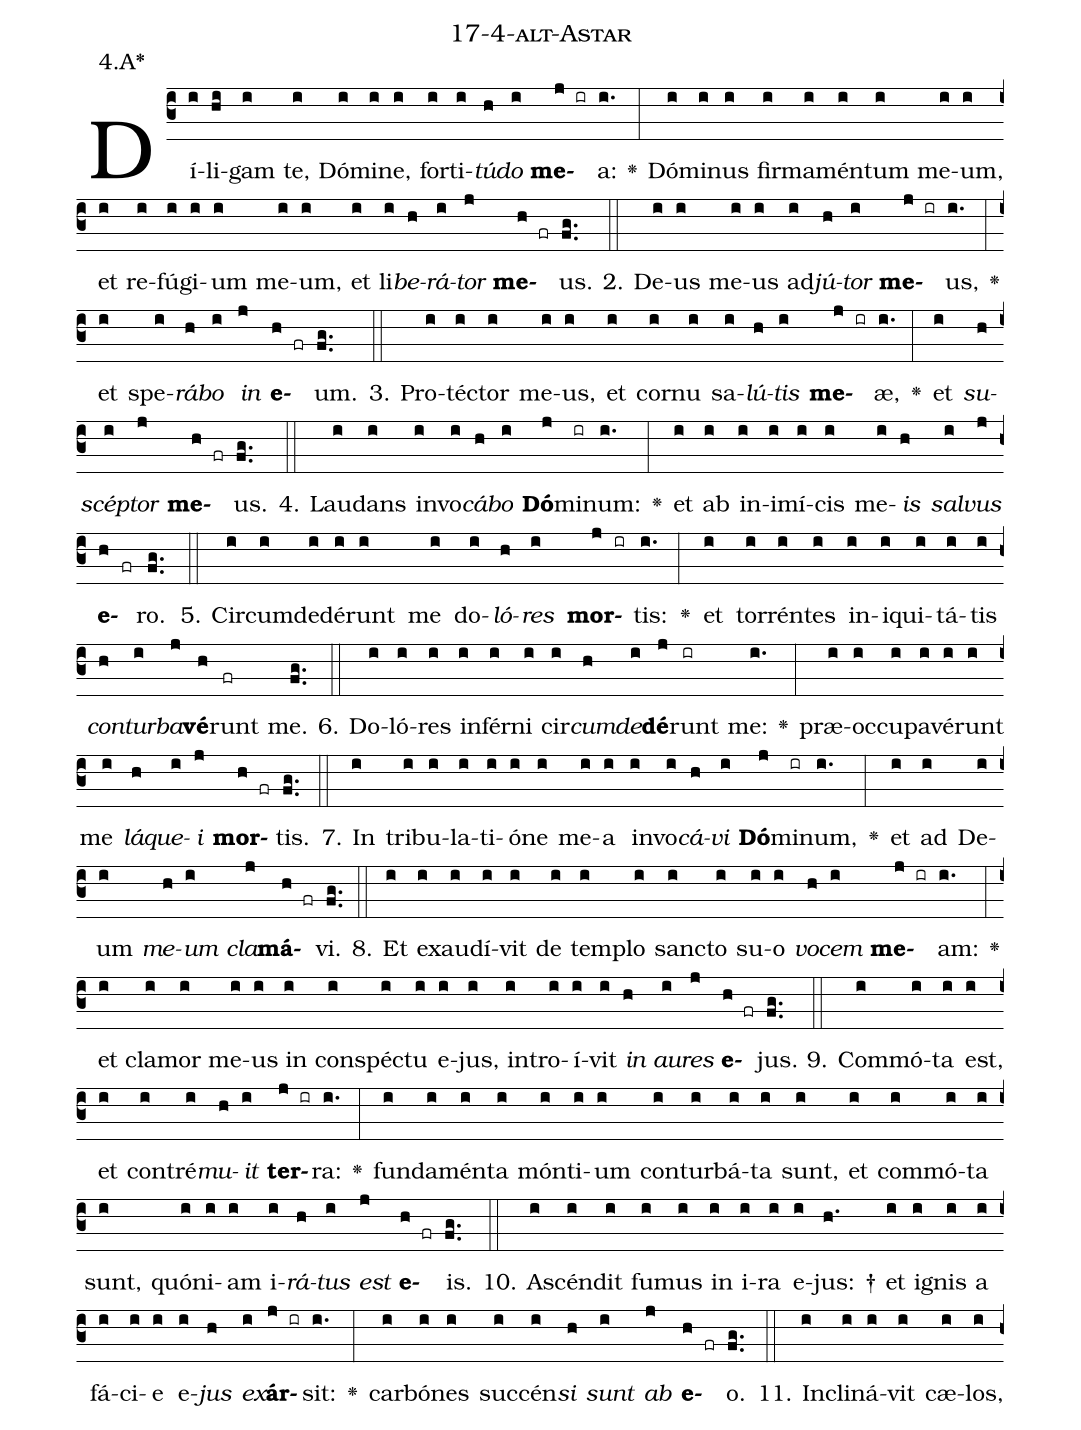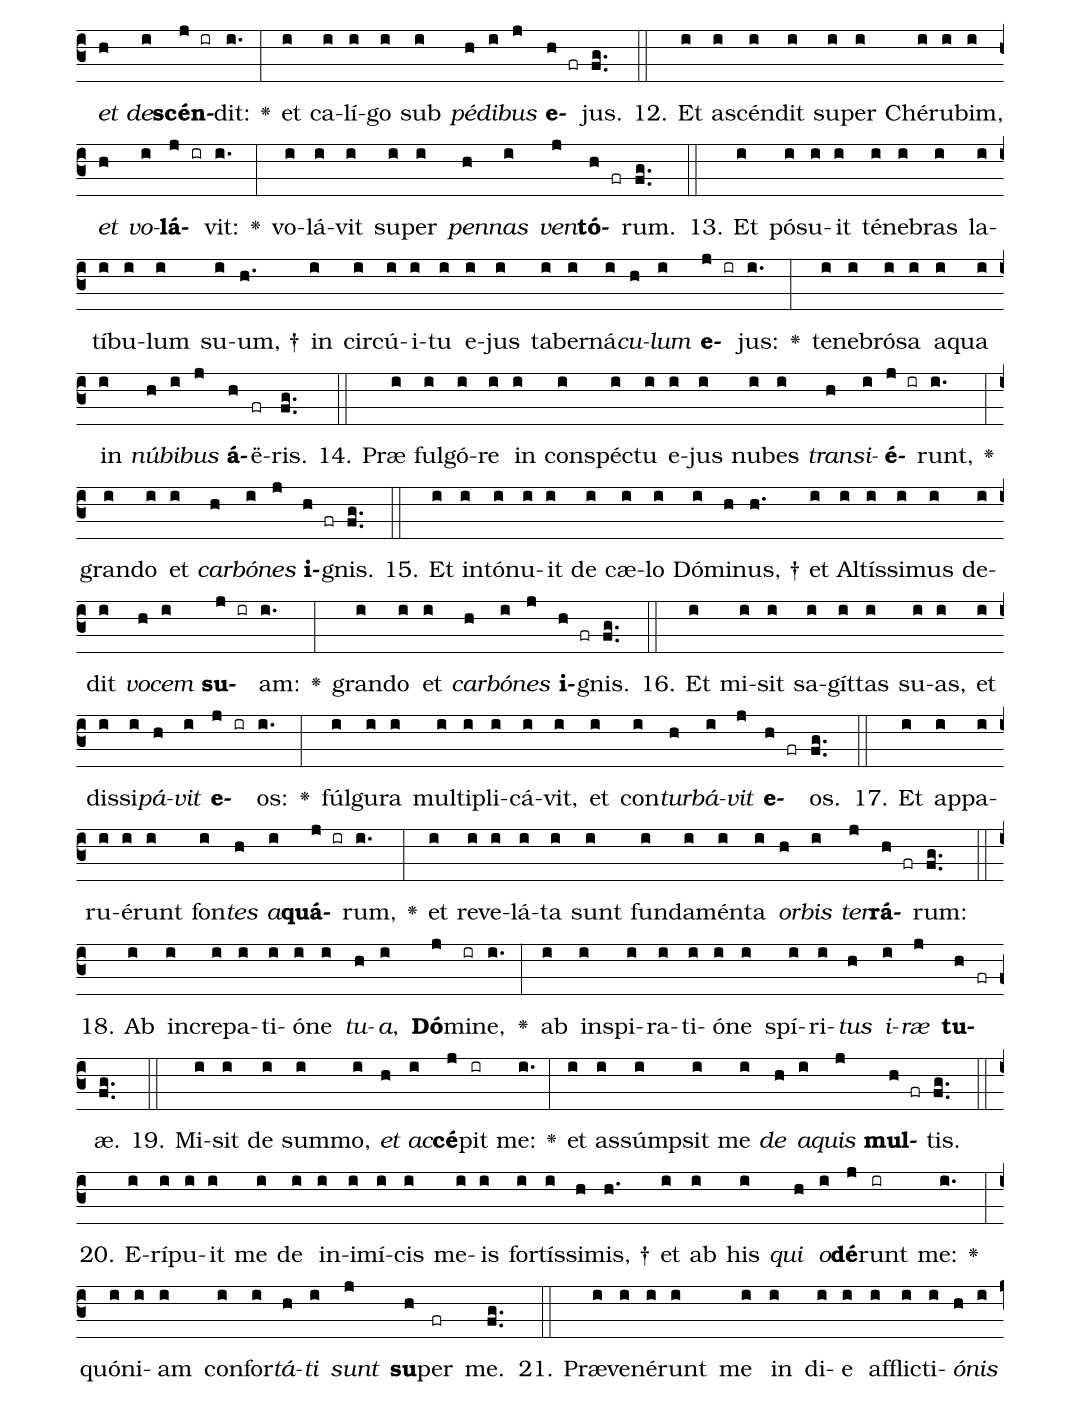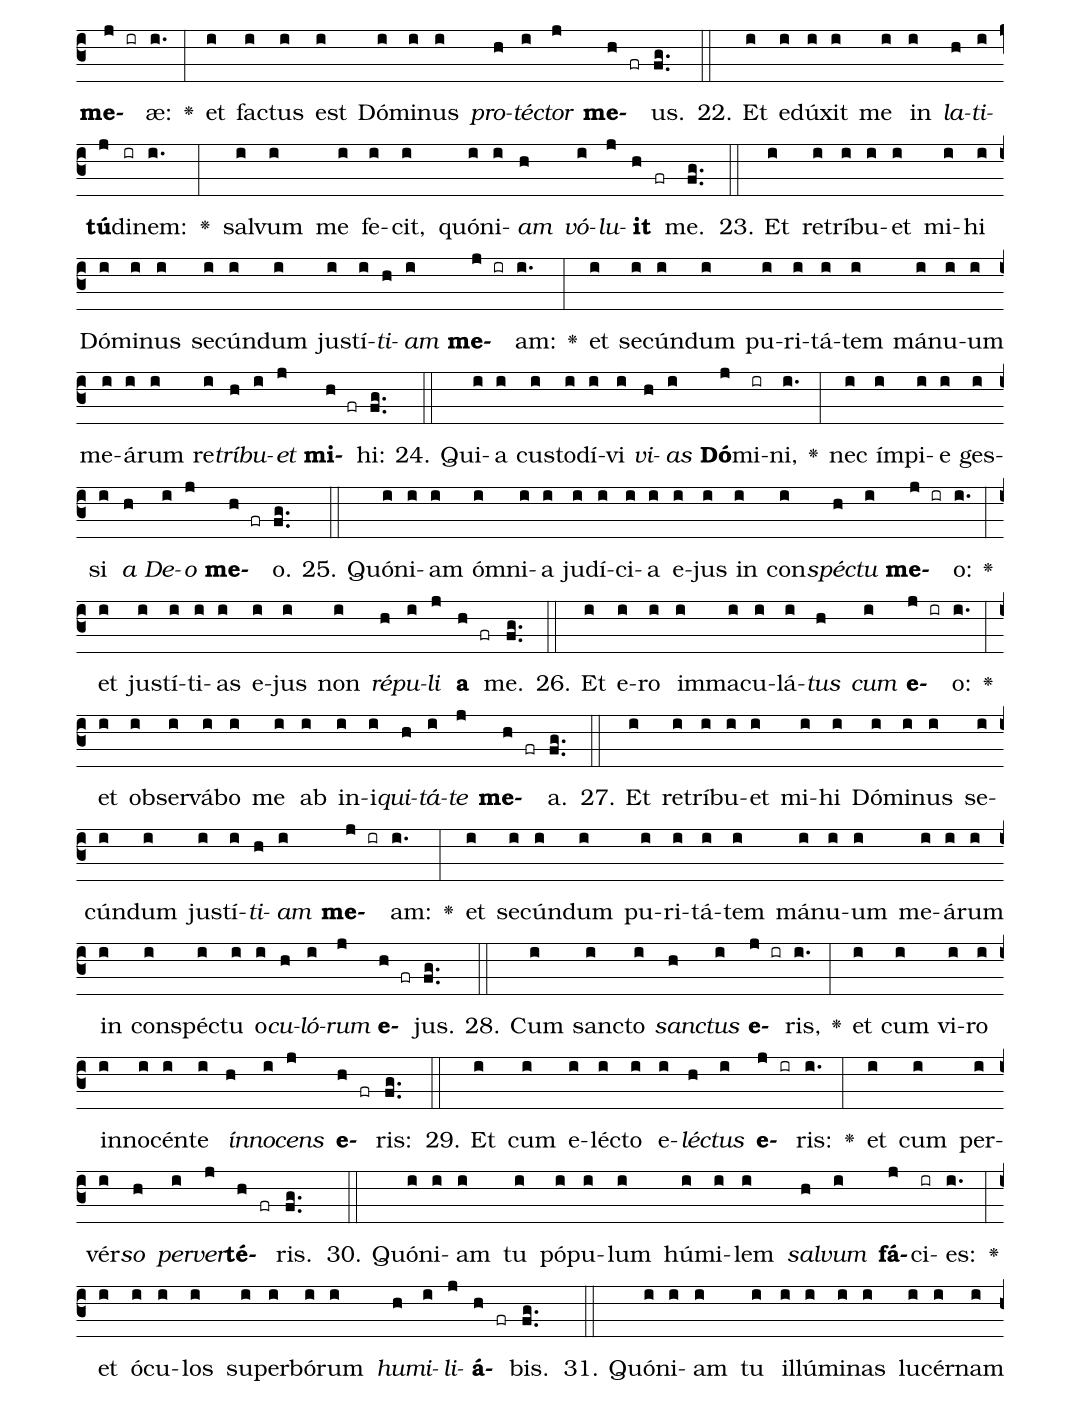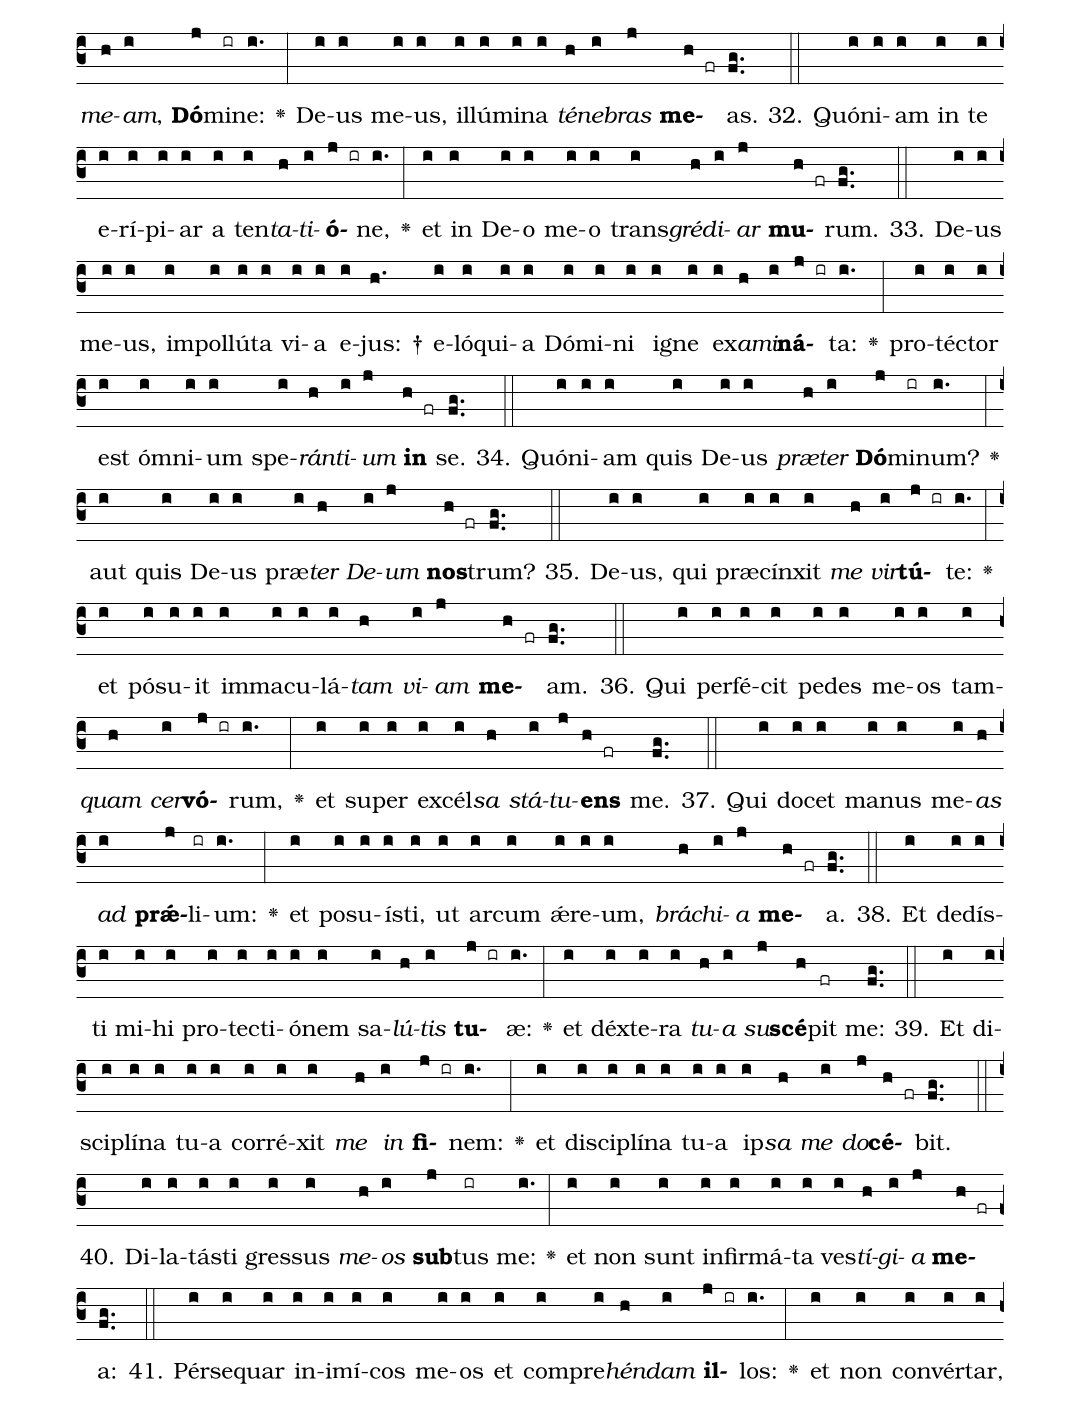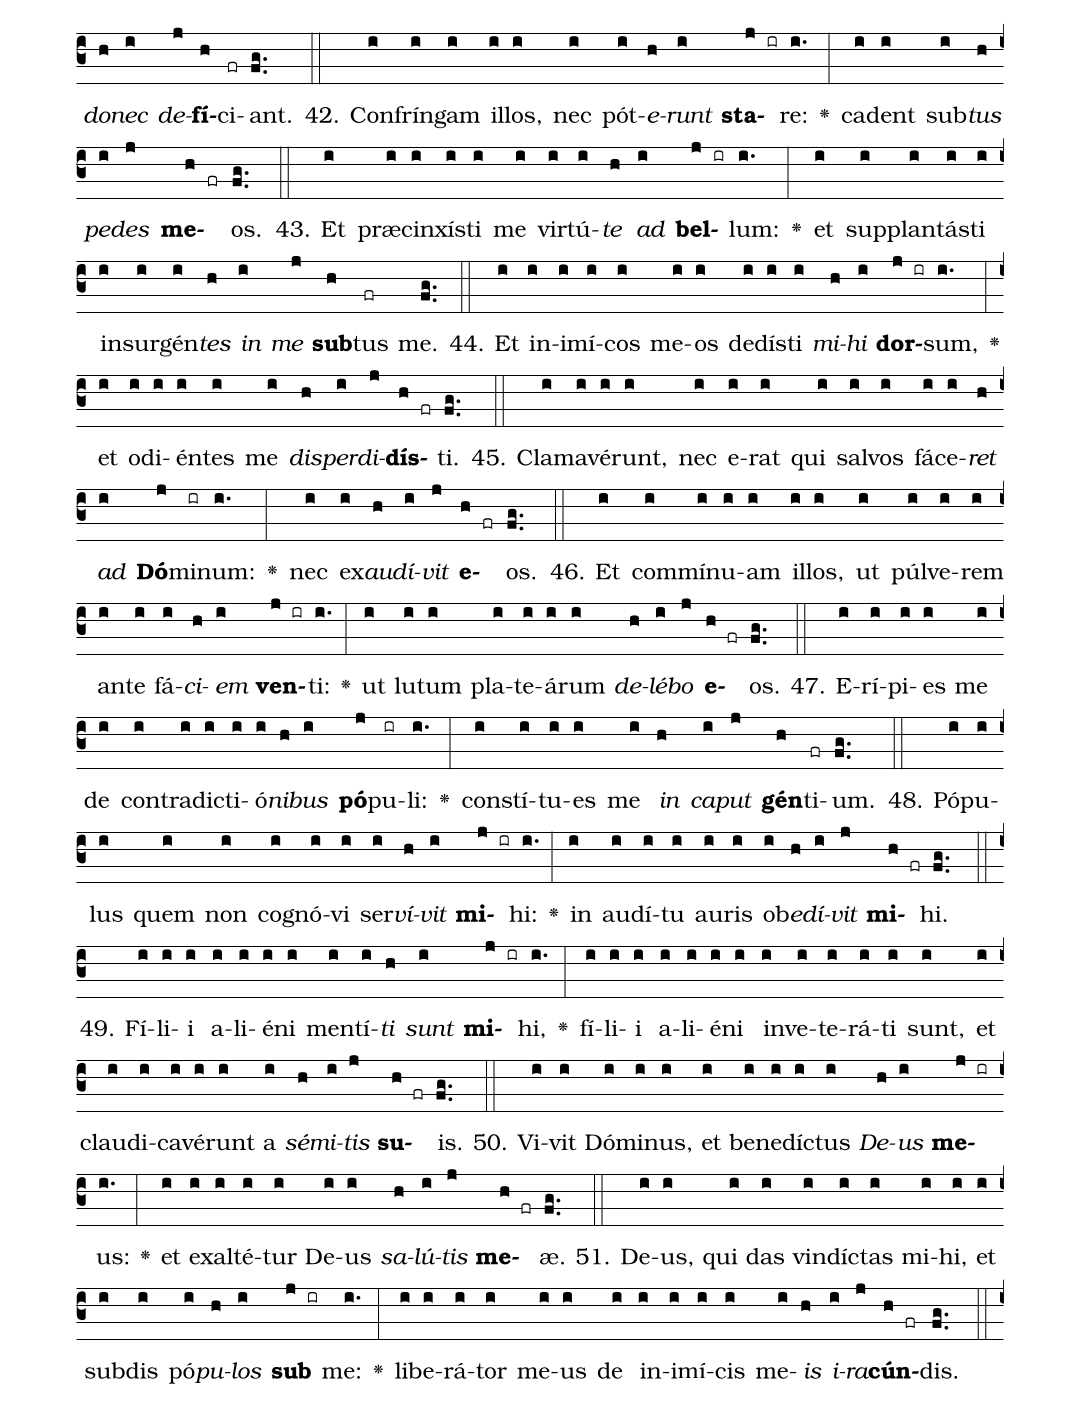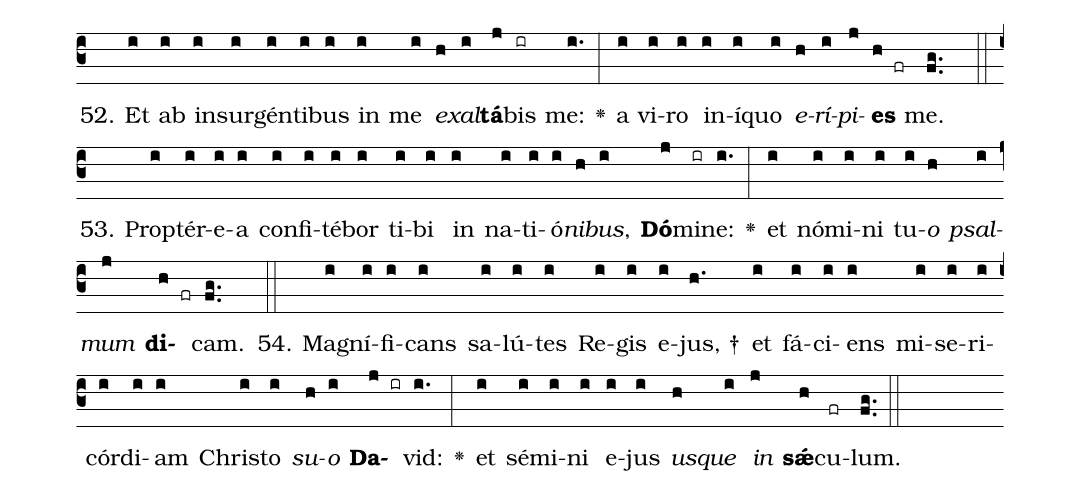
name: 17-4-alt-Astar;
annotation: 4.A*;
%%
(c3)Dí(i)li(hi)gam(i) te,(i) Dó(i)mi(i)ne,(i) for(i)ti(i)<i>tú</i>(h)<i>do</i>(i) <b>me</b>(j ir)a:(i.) <v>\greheightstar</v>(:) Dó(i)mi(i)nus(i) fir(i)ma(i)mén(i)tum(i) me(i)um,(i) et(i) re(i)fú(i)gi(i)um(i) me(i)um,(i) et(i) li(i)<i>be</i>(h)<i>rá</i>(i)<i>tor</i>(j) <b>me</b>(h fr)us.(fg..) (::)
2. De(i)us(i) me(i)us(i) ad(i)<i>jú</i>(h)<i>tor</i>(i) <b>me</b>(j ir)us,(i.) <v>\greheightstar</v>(:) et(i) spe(i)<i>rá</i>(h)<i>bo</i>(i) <i>in</i>(j) <b>e</b>(h fr)um.(fg..) (::)
3. Pro(i)téc(i)tor(i) me(i)us,(i) et(i) cor(i)nu(i) sa(i)<i>lú</i>(h)<i>tis</i>(i) <b>me</b>(j ir)æ,(i.) <v>\greheightstar</v>(:) et(i) <i>su</i>(h)<i>scép</i>(i)<i>tor</i>(j) <b>me</b>(h fr)us.(fg..) (::)
4. Lau(i)dans(i) in(i)vo(i)<i>cá</i>(h)<i>bo</i>(i) <b>Dó</b>(j)mi(ir)num:(i.) <v>\greheightstar</v>(:) et(i) ab(i) in(i)i(i)mí(i)cis(i) me(i)<i>is</i>(h) <i>sal</i>(i)<i>vus</i>(j) <b>e</b>(h fr)ro.(fg..) (::)
5. Cir(i)cum(i)de(i)dé(i)runt(i) me(i) do(i)<i>ló</i>(h)<i>res</i>(i) <b>mor</b>(j ir)tis:(i.) <v>\greheightstar</v>(:) et(i) tor(i)rén(i)tes(i) in(i)i(i)qui(i)tá(i)tis(i) <i>con</i>(h)<i>tur</i>(i)<i>ba</i>(j)<b>vé</b>(h)runt(fr) me.(fg..) (::)
6. Do(i)ló(i)res(i) in(i)fér(i)ni(i) cir(i)<i>cum</i>(h)<i>de</i>(i)<b>dé</b>(j)runt(ir) me:(i.) <v>\greheightstar</v>(:) præ(i)oc(i)cu(i)pa(i)vé(i)runt(i) me(i) <i>lá</i>(h)<i>que</i>(i)<i>i</i>(j) <b>mor</b>(h fr)tis.(fg..) (::)
7. In(i) tri(i)bu(i)la(i)ti(i)ó(i)ne(i) me(i)a(i) in(i)vo(i)<i>cá</i>(h)<i>vi</i>(i) <b>Dó</b>(j)mi(ir)num,(i.) <v>\greheightstar</v>(:) et(i) ad(i) De(i)um(i) <i>me</i>(h)<i>um</i>(i) <i>cla</i>(j)<b>má</b>(h fr)vi.(fg..) (::)
8. Et(i) ex(i)au(i)dí(i)vit(i) de(i) tem(i)plo(i) sanc(i)to(i) su(i)o(i) <i>vo</i>(h)<i>cem</i>(i) <b>me</b>(j ir)am:(i.) <v>\greheightstar</v>(:) et(i) cla(i)mor(i) me(i)us(i) in(i) con(i)spéc(i)tu(i) e(i)jus,(i) in(i)tro(i)í(i)vit(i) <i>in</i>(h) <i>au</i>(i)<i>res</i>(j) <b>e</b>(h fr)jus.(fg..) (::)
9. Com(i)mó(i)ta(i) est,(i) et(i) con(i)tré(i)<i>mu</i>(h)<i>it</i>(i) <b>ter</b>(j ir)ra:(i.) <v>\greheightstar</v>(:) fun(i)da(i)mén(i)ta(i) món(i)ti(i)um(i) con(i)tur(i)bá(i)ta(i) sunt,(i) et(i) com(i)mó(i)ta(i) sunt,(i) quón(i)i(i)am(i) i(i)<i>rá</i>(h)<i>tus</i>(i) <i>est</i>(j) <b>e</b>(h fr)is.(fg..) (::)
10. A(i)scén(i)dit(i) fu(i)mus(i) in(i) i(i)ra(i) e(i)jus: †(h.) et(i) i(i)gnis(i) a(i) fá(i)ci(i)e(i) e(i)<i>jus</i>(h) <i>ex</i>(i)<b>ár</b>(j ir)sit:(i.) <v>\greheightstar</v>(:) car(i)bó(i)nes(i) suc(i)cén(i)<i>si</i>(h) <i>sunt</i>(i) <i>ab</i>(j) <b>e</b>(h fr)o.(fg..) (::)
11. In(i)cli(i)ná(i)vit(i) cæ(i)los,(i) <i>et</i>(h) <i>de</i>(i)<b>scén</b>(j ir)dit:(i.) <v>\greheightstar</v>(:) et(i) ca(i)lí(i)go(i) sub(i) <i>pé</i>(h)<i>di</i>(i)<i>bus</i>(j) <b>e</b>(h fr)jus.(fg..) (::)
12. Et(i) a(i)scén(i)dit(i) su(i)per(i) Ché(i)ru(i)bim,(i) <i>et</i>(h) <i>vo</i>(i)<b>lá</b>(j ir)vit:(i.) <v>\greheightstar</v>(:) vo(i)lá(i)vit(i) su(i)per(i) <i>pen</i>(h)<i>nas</i>(i) <i>ven</i>(j)<b>tó</b>(h fr)rum.(fg..) (::)
13. Et(i) pó(i)su(i)it(i) té(i)ne(i)bras(i) la(i)tí(i)bu(i)lum(i) su(i)um, †(h.) in(i) cir(i)cú(i)i(i)tu(i) e(i)jus(i) ta(i)ber(i)ná(i)<i>cu</i>(h)<i>lum</i>(i) <b>e</b>(j ir)jus:(i.) <v>\greheightstar</v>(:) te(i)ne(i)bró(i)sa(i) a(i)qua(i) in(i) <i>nú</i>(h)<i>bi</i>(i)<i>bus</i>(j) <b>á</b>(h)ë(fr)ris.(fg..) (::)
14. Præ(i) ful(i)gó(i)re(i) in(i) con(i)spéc(i)tu(i) e(i)jus(i) nu(i)bes(i) <i>trans</i>(h)<i>i</i>(i)<b>é</b>(j ir)runt,(i.) <v>\greheightstar</v>(:) gran(i)do(i) et(i) <i>car</i>(h)<i>bó</i>(i)<i>nes</i>(j) <b>i</b>(h fr)gnis.(fg..) (::)
15. Et(i) in(i)tó(i)nu(i)it(i) de(i) cæ(i)lo(i) Dó(i)mi(h)nus, †(h.) et(i) Al(i)tís(i)si(i)mus(i) de(i)dit(i) <i>vo</i>(h)<i>cem</i>(i) <b>su</b>(j ir)am:(i.) <v>\greheightstar</v>(:) gran(i)do(i) et(i) <i>car</i>(h)<i>bó</i>(i)<i>nes</i>(j) <b>i</b>(h fr)gnis.(fg..) (::)
16. Et(i) mi(i)sit(i) sa(i)gít(i)tas(i) su(i)as,(i) et(i) dis(i)si(i)<i>pá</i>(h)<i>vit</i>(i) <b>e</b>(j ir)os:(i.) <v>\greheightstar</v>(:) fúl(i)gu(i)ra(i) mul(i)ti(i)pli(i)cá(i)vit,(i) et(i) con(i)<i>tur</i>(h)<i>bá</i>(i)<i>vit</i>(j) <b>e</b>(h fr)os.(fg..) (::)
17. Et(i) ap(i)pa(i)ru(i)é(i)runt(i) fon(i)<i>tes</i>(h) <i>a</i>(i)<b>quá</b>(j ir)rum,(i.) <v>\greheightstar</v>(:) et(i) re(i)ve(i)lá(i)ta(i) sunt(i) fun(i)da(i)mén(i)ta(i) <i>or</i>(h)<i>bis</i>(i) <i>ter</i>(j)<b>rá</b>(h fr)rum:(fg..) (::)
18. Ab(i) in(i)cre(i)pa(i)ti(i)ó(i)ne(i) <i>tu</i>(h)<i>a</i>,(i) <b>Dó</b>(j)mi(ir)ne,(i.) <v>\greheightstar</v>(:) ab(i) in(i)spi(i)ra(i)ti(i)ó(i)ne(i) spí(i)ri(i)<i>tus</i>(h) <i>i</i>(i)<i>ræ</i>(j) <b>tu</b>(h fr)æ.(fg..) (::)
19. Mi(i)sit(i) de(i) sum(i)mo,(i) <i>et</i>(h) <i>ac</i>(i)<b>cé</b>(j)pit(ir) me:(i.) <v>\greheightstar</v>(:) et(i) as(i)súmp(i)sit(i) me(i) <i>de</i>(h) <i>a</i>(i)<i>quis</i>(j) <b>mul</b>(h fr)tis.(fg..) (::)
20. E(i)rí(i)pu(i)it(i) me(i) de(i) in(i)i(i)mí(i)cis(i) me(i)is(i) for(i)tís(i)si(h)mis, †(h.) et(i) ab(i) his(i) <i>qui</i>(h) <i>o</i>(i)<b>dé</b>(j)runt(ir) me:(i.) <v>\greheightstar</v>(:) quón(i)i(i)am(i) con(i)for(i)<i>tá</i>(h)<i>ti</i>(i) <i>sunt</i>(j) <b>su</b>(h)per(fr) me.(fg..) (::)
21. Præ(i)ve(i)né(i)runt(i) me(i) in(i) di(i)e(i) af(i)flic(i)ti(i)<i>ó</i>(h)<i>nis</i>(i) <b>me</b>(j ir)æ:(i.) <v>\greheightstar</v>(:) et(i) fac(i)tus(i) est(i) Dó(i)mi(i)nus(i) <i>pro</i>(h)<i>téc</i>(i)<i>tor</i>(j) <b>me</b>(h fr)us.(fg..) (::)
22. Et(i) e(i)dú(i)xit(i) me(i) in(i) <i>la</i>(h)<i>ti</i>(i)<b>tú</b>(j)di(ir)nem:(i.) <v>\greheightstar</v>(:) sal(i)vum(i) me(i) fe(i)cit,(i) quón(i)i(i)<i>am</i>(h) <i>vó</i>(i)<i>lu</i>(j)<b>it</b>(h fr) me.(fg..) (::)
23. Et(i) re(i)trí(i)bu(i)et(i) mi(i)hi(i) Dó(i)mi(i)nus(i) se(i)cún(i)dum(i) jus(i)tí(i)<i>ti</i>(h)<i>am</i>(i) <b>me</b>(j ir)am:(i.) <v>\greheightstar</v>(:) et(i) se(i)cún(i)dum(i) pu(i)ri(i)tá(i)tem(i) má(i)nu(i)um(i) me(i)á(i)rum(i) re(i)<i>trí</i>(h)<i>bu</i>(i)<i>et</i>(j) <b>mi</b>(h fr)hi:(fg..) (::)
24. Qui(i)a(i) cus(i)to(i)dí(i)vi(i) <i>vi</i>(h)<i>as</i>(i) <b>Dó</b>(j)mi(ir)ni,(i.) <v>\greheightstar</v>(:) nec(i) ím(i)pi(i)e(i) ges(i)si(i) <i>a</i>(h) <i>De</i>(i)<i>o</i>(j) <b>me</b>(h fr)o.(fg..) (::)
25. Quón(i)i(i)am(i) óm(i)ni(i)a(i) ju(i)dí(i)ci(i)a(i) e(i)jus(i) in(i) con(i)<i>spéc</i>(h)<i>tu</i>(i) <b>me</b>(j ir)o:(i.) <v>\greheightstar</v>(:) et(i) jus(i)tí(i)ti(i)as(i) e(i)jus(i) non(i) <i>ré</i>(h)<i>pu</i>(i)<i>li</i>(j) <b>a</b>(h fr) me.(fg..) (::)
26. Et(i) e(i)ro(i) im(i)ma(i)cu(i)lá(i)<i>tus</i>(h) <i>cum</i>(i) <b>e</b>(j ir)o:(i.) <v>\greheightstar</v>(:) et(i) ob(i)ser(i)vá(i)bo(i) me(i) ab(i) in(i)i(i)<i>qui</i>(h)<i>tá</i>(i)<i>te</i>(j) <b>me</b>(h fr)a.(fg..) (::)
27. Et(i) re(i)trí(i)bu(i)et(i) mi(i)hi(i) Dó(i)mi(i)nus(i) se(i)cún(i)dum(i) jus(i)tí(i)<i>ti</i>(h)<i>am</i>(i) <b>me</b>(j ir)am:(i.) <v>\greheightstar</v>(:) et(i) se(i)cún(i)dum(i) pu(i)ri(i)tá(i)tem(i) má(i)nu(i)um(i) me(i)á(i)rum(i) in(i) con(i)spéc(i)tu(i) o(i)<i>cu</i>(h)<i>ló</i>(i)<i>rum</i>(j) <b>e</b>(h fr)jus.(fg..) (::)
28. Cum(i) sanc(i)to(i) <i>sanc</i>(h)<i>tus</i>(i) <b>e</b>(j ir)ris,(i.) <v>\greheightstar</v>(:) et(i) cum(i) vi(i)ro(i) in(i)no(i)cén(i)te(i) <i>ín</i>(h)<i>no</i>(i)<i>cens</i>(j) <b>e</b>(h fr)ris:(fg..) (::)
29. Et(i) cum(i) e(i)léc(i)to(i) e(i)<i>léc</i>(h)<i>tus</i>(i) <b>e</b>(j ir)ris:(i.) <v>\greheightstar</v>(:) et(i) cum(i) per(i)vér(i)<i>so</i>(h) <i>per</i>(i)<i>ver</i>(j)<b>té</b>(h fr)ris.(fg..) (::)
30. Quón(i)i(i)am(i) tu(i) pó(i)pu(i)lum(i) hú(i)mi(i)lem(i) <i>sal</i>(h)<i>vum</i>(i) <b>fá</b>(j)ci(ir)es:(i.) <v>\greheightstar</v>(:) et(i) ó(i)cu(i)los(i) su(i)per(i)bó(i)rum(i) <i>hu</i>(h)<i>mi</i>(i)<i>li</i>(j)<b>á</b>(h fr)bis.(fg..) (::)
31. Quón(i)i(i)am(i) tu(i) il(i)lú(i)mi(i)nas(i) lu(i)cér(i)nam(i) <i>me</i>(h)<i>am</i>,(i) <b>Dó</b>(j)mi(ir)ne:(i.) <v>\greheightstar</v>(:) De(i)us(i) me(i)us,(i) il(i)lú(i)mi(i)na(i) <i>té</i>(h)<i>ne</i>(i)<i>bras</i>(j) <b>me</b>(h fr)as.(fg..) (::)
32. Quón(i)i(i)am(i) in(i) te(i) e(i)rí(i)pi(i)ar(i) a(i) ten(i)<i>ta</i>(h)<i>ti</i>(i)<b>ó</b>(j ir)ne,(i.) <v>\greheightstar</v>(:) et(i) in(i) De(i)o(i) me(i)o(i) trans(i)<i>gré</i>(h)<i>di</i>(i)<i>ar</i>(j) <b>mu</b>(h fr)rum.(fg..) (::)
33. De(i)us(i) me(i)us,(i) im(i)pol(i)lú(i)ta(i) vi(i)a(i) e(i)jus: †(h.) e(i)ló(i)qui(i)a(i) Dó(i)mi(i)ni(i) i(i)gne(i) ex(i)<i>a</i>(h)<i>mi</i>(i)<b>ná</b>(j ir)ta:(i.) <v>\greheightstar</v>(:) pro(i)téc(i)tor(i) est(i) óm(i)ni(i)um(i) spe(i)<i>rán</i>(h)<i>ti</i>(i)<i>um</i>(j) <b>in</b>(h fr) se.(fg..) (::)
34. Quón(i)i(i)am(i) quis(i) De(i)us(i) <i>præ</i>(h)<i>ter</i>(i) <b>Dó</b>(j)mi(ir)num?(i.) <v>\greheightstar</v>(:) aut(i) quis(i) De(i)us(i) præ(i)<i>ter</i>(h) <i>De</i>(i)<i>um</i>(j) <b>nos</b>(h fr)trum?(fg..) (::)
35. De(i)us,(i) qui(i) præ(i)cín(i)xit(i) <i>me</i>(h) <i>vir</i>(i)<b>tú</b>(j ir)te:(i.) <v>\greheightstar</v>(:) et(i) pó(i)su(i)it(i) im(i)ma(i)cu(i)lá(i)<i>tam</i>(h) <i>vi</i>(i)<i>am</i>(j) <b>me</b>(h fr)am.(fg..) (::)
36. Qui(i) per(i)fé(i)cit(i) pe(i)des(i) me(i)os(i) tam(i)<i>quam</i>(h) <i>cer</i>(i)<b>vó</b>(j ir)rum,(i.) <v>\greheightstar</v>(:) et(i) su(i)per(i) ex(i)cél(i)<i>sa</i>(h) <i>stá</i>(i)<i>tu</i>(j)<b>ens</b>(h fr) me.(fg..) (::)
37. Qui(i) do(i)cet(i) ma(i)nus(i) me(i)<i>as</i>(h) <i>ad</i>(i) <b>prǽ</b>(j)li(ir)um:(i.) <v>\greheightstar</v>(:) et(i) po(i)su(i)ís(i)ti,(i) ut(i) ar(i)cum(i) ǽ(i)re(i)um,(i) <i>brá</i>(h)<i>chi</i>(i)<i>a</i>(j) <b>me</b>(h fr)a.(fg..) (::)
38. Et(i) de(i)dís(i)ti(i) mi(i)hi(i) pro(i)tec(i)ti(i)ó(i)nem(i) sa(i)<i>lú</i>(h)<i>tis</i>(i) <b>tu</b>(j ir)æ:(i.) <v>\greheightstar</v>(:) et(i) déx(i)te(i)ra(i) <i>tu</i>(h)<i>a</i>(i) <i>su</i>(j)<b>scé</b>(h)pit(fr) me:(fg..) (::)
39. Et(i) di(i)sci(i)plí(i)na(i) tu(i)a(i) cor(i)ré(i)xit(i) <i>me</i>(h) <i>in</i>(i) <b>fi</b>(j ir)nem:(i.) <v>\greheightstar</v>(:) et(i) di(i)sci(i)plí(i)na(i) tu(i)a(i) ip(i)<i>sa</i>(h) <i>me</i>(i) <i>do</i>(j)<b>cé</b>(h fr)bit.(fg..) (::)
40. Di(i)la(i)tás(i)ti(i) gres(i)sus(i) <i>me</i>(h)<i>os</i>(i) <b>sub</b>(j)tus(ir) me:(i.) <v>\greheightstar</v>(:) et(i) non(i) sunt(i) in(i)fir(i)má(i)ta(i) ves(i)<i>tí</i>(h)<i>gi</i>(i)<i>a</i>(j) <b>me</b>(h fr)a:(fg..) (::)
41. Pér(i)se(i)quar(i) in(i)i(i)mí(i)cos(i) me(i)os(i) et(i) com(i)pre(i)<i>hén</i>(h)<i>dam</i>(i) <b>il</b>(j ir)los:(i.) <v>\greheightstar</v>(:) et(i) non(i) con(i)vér(i)tar,(i) <i>do</i>(h)<i>nec</i>(i) <i>de</i>(j)<b>fí</b>(h)ci(fr)ant.(fg..) (::)
42. Con(i)frín(i)gam(i) il(i)los,(i) nec(i) pót(i)<i>e</i>(h)<i>runt</i>(i) <b>sta</b>(j ir)re:(i.) <v>\greheightstar</v>(:) ca(i)dent(i) sub(i)<i>tus</i>(h) <i>pe</i>(i)<i>des</i>(j) <b>me</b>(h fr)os.(fg..) (::)
43. Et(i) præ(i)cin(i)xís(i)ti(i) me(i) vir(i)tú(i)<i>te</i>(h) <i>ad</i>(i) <b>bel</b>(j ir)lum:(i.) <v>\greheightstar</v>(:) et(i) sup(i)plan(i)tás(i)ti(i) in(i)sur(i)gén(i)<i>tes</i>(h) <i>in</i>(i) <i>me</i>(j) <b>sub</b>(h)tus(fr) me.(fg..) (::)
44. Et(i) in(i)i(i)mí(i)cos(i) me(i)os(i) de(i)dís(i)ti(i) <i>mi</i>(h)<i>hi</i>(i) <b>dor</b>(j ir)sum,(i.) <v>\greheightstar</v>(:) et(i) o(i)di(i)én(i)tes(i) me(i) <i>dis</i>(h)<i>per</i>(i)<i>di</i>(j)<b>dís</b>(h fr)ti.(fg..) (::)
45. Cla(i)ma(i)vé(i)runt,(i) nec(i) e(i)rat(i) qui(i) sal(i)vos(i) fá(i)ce(i)<i>ret</i>(h) <i>ad</i>(i) <b>Dó</b>(j)mi(ir)num:(i.) <v>\greheightstar</v>(:) nec(i) ex(i)<i>au</i>(h)<i>dí</i>(i)<i>vit</i>(j) <b>e</b>(h fr)os.(fg..) (::)
46. Et(i) com(i)mí(i)nu(i)am(i) il(i)los,(i) ut(i) púl(i)ve(i)rem(i) an(i)te(i) fá(i)<i>ci</i>(h)<i>em</i>(i) <b>ven</b>(j ir)ti:(i.) <v>\greheightstar</v>(:) ut(i) lu(i)tum(i) pla(i)te(i)á(i)rum(i) <i>de</i>(h)<i>lé</i>(i)<i>bo</i>(j) <b>e</b>(h fr)os.(fg..) (::)
47. E(i)rí(i)pi(i)es(i) me(i) de(i) con(i)tra(i)dic(i)ti(i)ó(i)<i>ni</i>(h)<i>bus</i>(i) <b>pó</b>(j)pu(ir)li:(i.) <v>\greheightstar</v>(:) con(i)stí(i)tu(i)es(i) me(i) <i>in</i>(h) <i>ca</i>(i)<i>put</i>(j) <b>gén</b>(h)ti(fr)um.(fg..) (::)
48. Pó(i)pu(i)lus(i) quem(i) non(i) co(i)gnó(i)vi(i) ser(i)<i>ví</i>(h)<i>vit</i>(i) <b>mi</b>(j ir)hi:(i.) <v>\greheightstar</v>(:) in(i) au(i)dí(i)tu(i) au(i)ris(i) ob(i)<i>e</i>(h)<i>dí</i>(i)<i>vit</i>(j) <b>mi</b>(h fr)hi.(fg..) (::)
49. Fí(i)li(i)i(i) a(i)li(i)é(i)ni(i) men(i)tí(i)<i>ti</i>(h) <i>sunt</i>(i) <b>mi</b>(j ir)hi,(i.) <v>\greheightstar</v>(:) fí(i)li(i)i(i) a(i)li(i)é(i)ni(i) in(i)ve(i)te(i)rá(i)ti(i) sunt,(i) et(i) clau(i)di(i)ca(i)vé(i)runt(i) a(i) <i>sé</i>(h)<i>mi</i>(i)<i>tis</i>(j) <b>su</b>(h fr)is.(fg..) (::)
50. Vi(i)vit(i) Dó(i)mi(i)nus,(i) et(i) be(i)ne(i)díc(i)tus(i) <i>De</i>(h)<i>us</i>(i) <b>me</b>(j ir)us:(i.) <v>\greheightstar</v>(:) et(i) ex(i)al(i)té(i)tur(i) De(i)us(i) <i>sa</i>(h)<i>lú</i>(i)<i>tis</i>(j) <b>me</b>(h fr)æ.(fg..) (::)
51. De(i)us,(i) qui(i) das(i) vin(i)díc(i)tas(i) mi(i)hi,(i) et(i) sub(i)dis(i) pó(i)<i>pu</i>(h)<i>los</i>(i) <b>sub</b>(j ir) me:(i.) <v>\greheightstar</v>(:) li(i)be(i)rá(i)tor(i) me(i)us(i) de(i) in(i)i(i)mí(i)cis(i) me(i)<i>is</i>(h) <i>i</i>(i)<i>ra</i>(j)<b>cún</b>(h fr)dis.(fg..) (::)
52. Et(i) ab(i) in(i)sur(i)gén(i)ti(i)bus(i) in(i) me(i) <i>ex</i>(h)<i>al</i>(i)<b>tá</b>(j)bis(ir) me:(i.) <v>\greheightstar</v>(:) a(i) vi(i)ro(i) in(i)í(i)quo(i) <i>e</i>(h)<i>rí</i>(i)<i>pi</i>(j)<b>es</b>(h fr) me.(fg..) (::)
53. Prop(i)tér(i)e(i)a(i) con(i)fi(i)té(i)bor(i) ti(i)bi(i) in(i) na(i)ti(i)ó(i)<i>ni</i>(h)<i>bus</i>,(i) <b>Dó</b>(j)mi(ir)ne:(i.) <v>\greheightstar</v>(:) et(i) nó(i)mi(i)ni(i) tu(i)<i>o</i>(h) <i>psal</i>(i)<i>mum</i>(j) <b>di</b>(h fr)cam.(fg..) (::)
54. Ma(i)gní(i)fi(i)cans(i) sa(i)lú(i)tes(i) Re(i)gis(i) e(i)jus, †(h.) et(i) fá(i)ci(i)ens(i) mi(i)se(i)ri(i)cór(i)di(i)am(i) Chris(i)to(i) <i>su</i>(h)<i>o</i>(i) <b>Da</b>(j ir)vid:(i.) <v>\greheightstar</v>(:) et(i) sé(i)mi(i)ni(i) e(i)jus(i) <i>us</i>(h)<i>que</i>(i) <i>in</i>(j) <b>sǽ</b>(h)cu(fr)lum.(fg..) (::)
